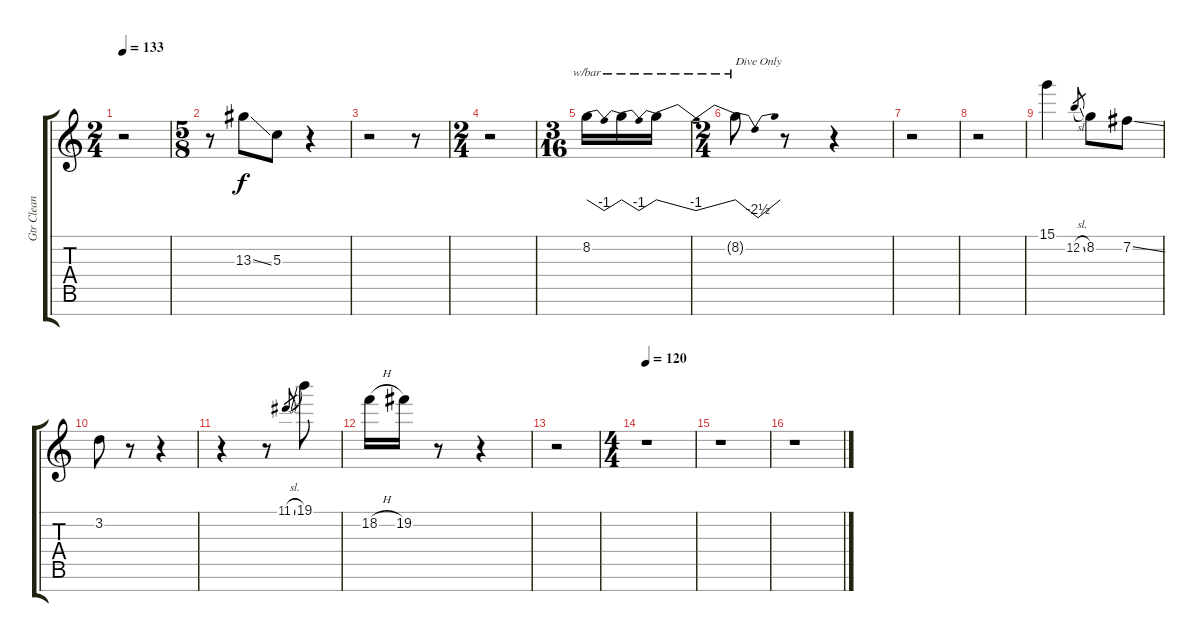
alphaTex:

\track ("Gtr Clean" "Gtr Clean") {instrument electricguitarclean}
\staff {score tabs}
\tuning (E4 B3 G3 D3 A2 E2 B1) {hide}
\ts (2 4)
\tempo 133
\clef g2
\ks c
r.2{dy f} |
\ts (5 8)
r.8 13.3{ss}.8 5.3.8 r.4 |
r.2 r.8 |
\ts (2 4)
r.2 |
\ts (3 16)
8.2.16{tbe (dip default 0 0 30 -4 60 0)} 8.2{t}.16{tbe (dip default 0 0 30 -4 60 0)} 8.2{t}.16{tbe (dip default 0 0 30 -4 60 0)} |
\ts (2 4)
8.2{t}.8{tbe (dip default 0 0 30 -10 60 0) txt "Dive Only"} r.8 r.4 |
r.2 |
r.2 |
15.1.4 12.2{sl}.8{gr} 8.2.8 7.2{ss}.8 |
3.2.8 r.8 r.4 |
r.4 r.8 11.1{sl}.8{gr} 19.1.8 |
18.2{h}.16 19.2.16 r.8 r.4 |
r.2 |
\ts (4 4)
\tempo 120
r.1 |
r.1 |
r.1
